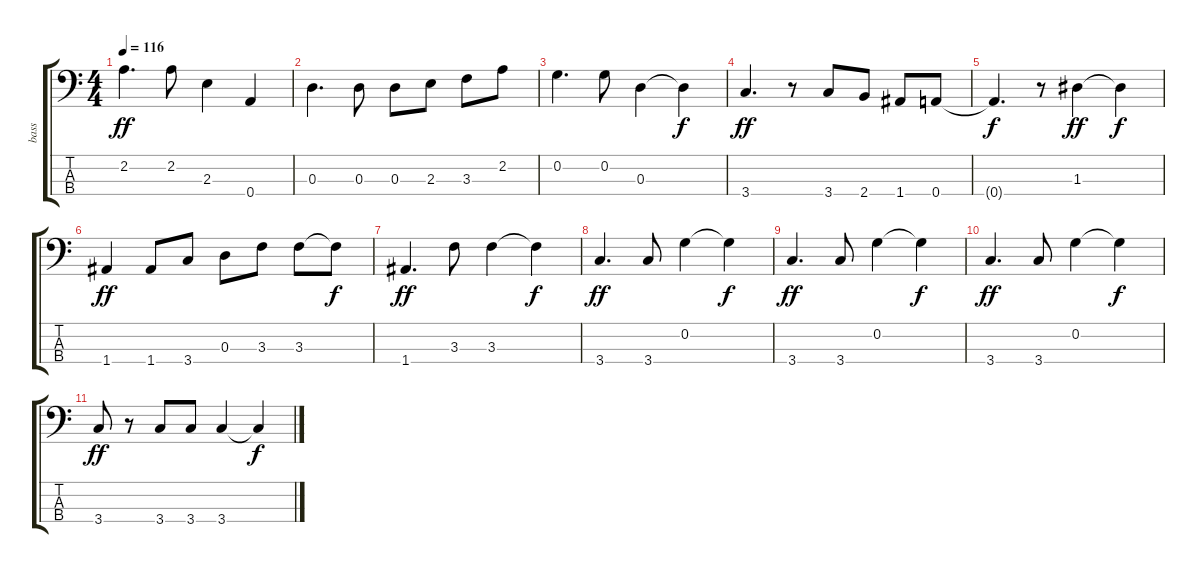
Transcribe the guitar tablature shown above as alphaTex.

\track ("bass" "bass") {instrument electricbassfinger}
\staff {score tabs}
\tuning (E4 G2 D2 A1) {hide}
\ts (4 4)
\tempo 116
\clef f4
\ks c
2.2.4{d dy ff} 2.2.8 2.3.4 0.4.4 |
0.3.4{d} 0.3.8 0.3.8 2.3.8 3.3.8 2.2.8 |
0.2.4{d} 0.2.8 0.3.4 0.3{t}.4{dy f} |
3.4.4{d dy ff} r.8 3.4.8 2.4.8 1.4.8 0.4.8 |
0.4{t}.4{d dy f} r.8 1.3.4{dy ff} 1.3{t}.4{dy f} |
1.4.4{dy ff} 1.4.8 3.4.8 0.3.8 3.3.8 3.3.8 3.3{t}.8{dy f} |
1.4.4{d dy ff} 3.3.8 3.3.4 3.3{t}.4{dy f} |
3.4.4{d dy ff} 3.4.8 0.2.4 0.2{t}.4{dy f} |
3.4.4{d dy ff} 3.4.8 0.2.4 0.2{t}.4{dy f} |
3.4.4{d dy ff} 3.4.8 0.2.4 0.2{t}.4{dy f} |
3.4.8{dy ff} r.8 3.4.8 3.4.8 3.4.4 3.4{t}.4{dy f}
